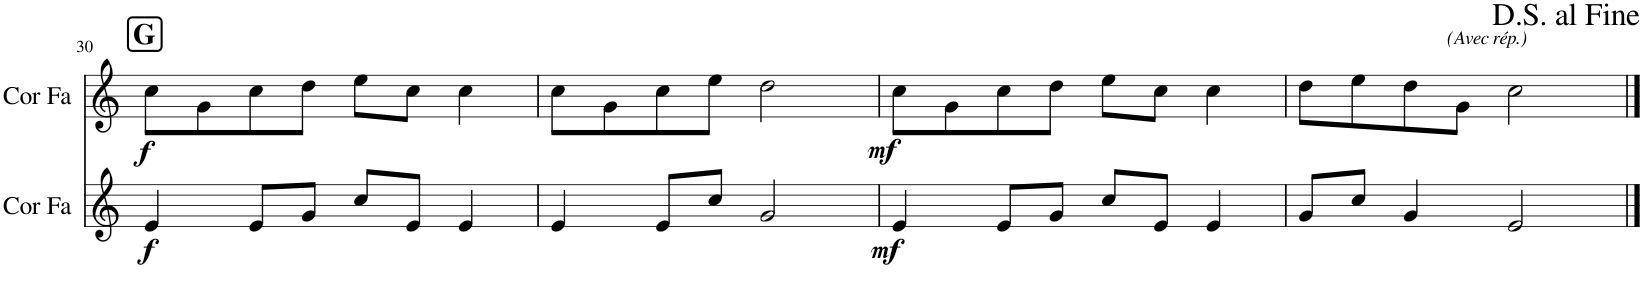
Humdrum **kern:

**kern	**dynam	**kern	**dynam
*part2	*part2	*part1	*part1
*staff2	*staff2	*staff1	*staff1
*I"Cor en Fa	*	*I"Cor en Fa	*
*I'Cor Fa	*	*I'Cor Fa	*
!!LO:PB:g=z
*clefG2	*	*clefG2	*
*Trd4c7	*	*Trd4c7	*
*k[]	*	*k[]	*
*M4/4	*	*M4/4	*
!!LO:REH:place=s1:a:B:cj:fs=14:t=G
=30	=30	=30	=30
!	!LO:DY:b	!	!LO:DY:b
4e/	f	8cc\L	f
.	.	8g\	.
8e/L	.	8cc\	.
8g/J	.	8dd\J	.
8cc/L	.	8ee\L	.
8e/J	.	8cc\J	.
4e/	.	4cc\	.
=31	=31	=31	=31
4e/	.	8cc\L	.
.	.	8g\	.
8e/L	.	8cc\	.
8cc/J	.	8ee\J	.
2g/	.	2dd\	.
=32	=32	=32	=32
!	!LO:DY:b	!	!LO:DY:b
4e/	mf	8cc\L	mf
.	.	8g\	.
8e/L	.	8cc\	.
8g/J	.	8dd\J	.
8cc/L	.	8ee\L	.
8e/J	.	8cc\J	.
4e/	.	4cc\	.
=33	=33	=33	=33
8g/L	.	8dd\L	.
8cc/J	.	8ee\	.
!	!	!LO:TX:a:i:t=(Avec rép.)	!
4g/	.	8dd\	.
.	.	8g\J	.
2e/	.	2cc\	.
==	==	==	==
*-	*-	*-	*-
